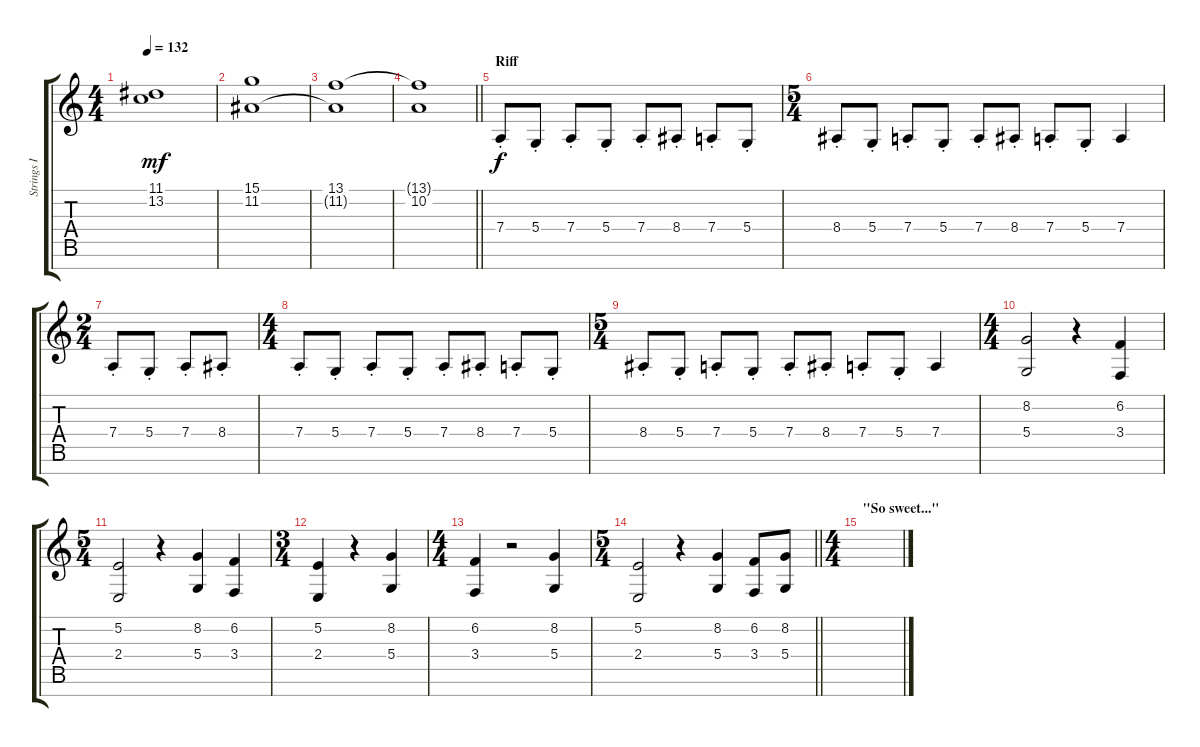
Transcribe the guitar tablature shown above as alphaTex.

\track ("Strings I" "Strings I") {instrument stringensemble1}
\staff {score tabs}
\tuning (E4 B3 G3 D3 A2 E2 B1) {hide}
\ts (4 4)
\tempo 132
\clef g2
\ks c
(11.1 13.2).1{dy mf instrument stringensemble2} |
(15.1 11.2).1 |
(13.1 11.2{t}).1 |
\barLineRight lightlight
(13.1{t} 10.2).1 |
\section ("" "Riff")
7.4{st}.8{dy f volume 8 instrument stringensemble1} 5.4{st}.8 7.4{st}.8 5.4{st}.8 7.4{st}.8 8.4{st}.8 7.4{st}.8 5.4{st}.8 |
\ts (5 4)
8.4{st}.8 5.4{st}.8 7.4{st}.8 5.4{st}.8 7.4{st}.8 8.4{st}.8 7.4{st}.8 5.4{st}.8 7.4.4 |
\ts (2 4)
7.4{st}.8 5.4{st}.8 7.4{st}.8 8.4{st}.8 |
\ts (4 4)
7.4{st}.8 5.4{st}.8 7.4{st}.8 5.4{st}.8 7.4{st}.8 8.4{st}.8 7.4{st}.8 5.4{st}.8 |
\ts (5 4)
8.4{st}.8 5.4{st}.8 7.4{st}.8 5.4{st}.8 7.4{st}.8 8.4{st}.8 7.4{st}.8 5.4{st}.8 7.4.4 |
\ts (4 4)
(8.2 5.4).2 r.4 (6.2 3.4).4 |
\ts (5 4)
(5.2 2.4).2 r.4 (8.2 5.4).4 (6.2 3.4).4 |
\ts (3 4)
(5.2 2.4).4 r.4 (8.2 5.4).4 |
\ts (4 4)
(6.2 3.4).4 r.2 (8.2 5.4).4 |
\ts (5 4)
\barLineRight lightlight
(5.2 2.4).2 r.4 (8.2 5.4).4 (6.2 3.4).8 (8.2 5.4).8 |
\ts (4 4)
\section ("" "\"So sweet...\"")
